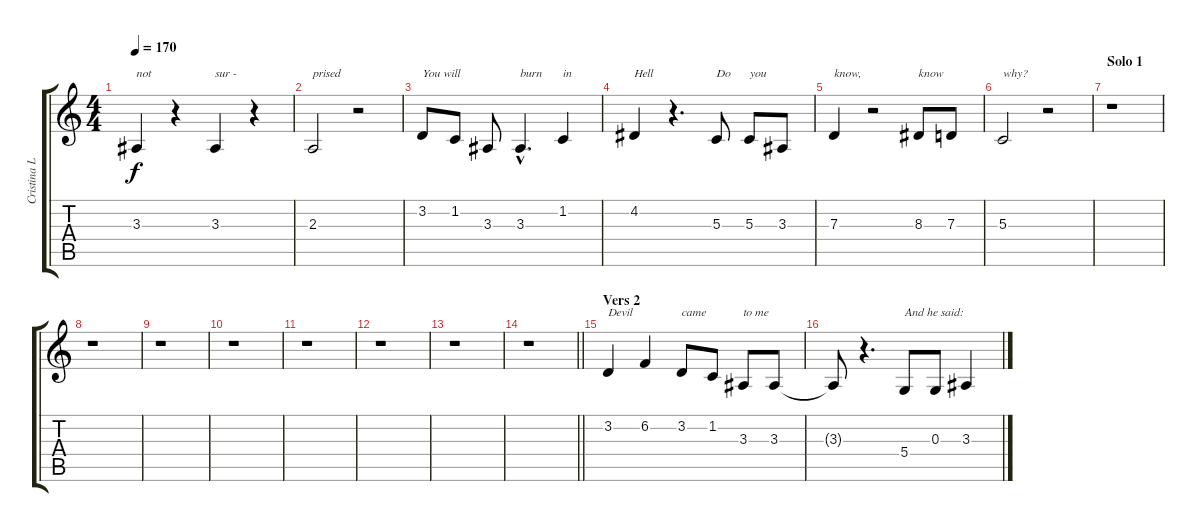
\track ("Cristina Llanos (Veu)" "Cristina L") {instrument lead6voice}
\staff {score tabs}
\tuning (E4 B3 G3 D3 A2 E2) {hide}
\ts (4 4)
\tempo 170
\clef g2
\ks c
3.3.4{txt "not" dy f} r.4 3.3.4{txt "sur - "} r.4 |
2.3.2{txt "prised"} r.2 |
3.2.8{txt "You will "} 1.2.8 3.3.8 3.3{hac}.4{d txt "burn"} 1.2.4{txt "in"} |
4.2.4{txt "Hell"} r.4{d} 5.3.8{txt "Do"} 5.3.8{txt "you"} 3.3.8 |
7.3.4{txt "know,"} r.2 8.3.8{txt "know"} 7.3.8 |
5.3.2{txt "why?"} r.2 |
\section ("" "Solo 1")
r.1 |
r.1 |
r.1 |
r.1 |
r.1 |
r.1 |
r.1 |
\barLineRight lightlight
r.1 |
\section ("" "Vers 2")
3.2.4{txt "Devil "} 6.2.4 3.2.8{txt "came"} 1.2.8 3.3.8{txt "to me"} 3.3.8 |
3.3{t}.8 r.4{d} 5.4.8{txt "And he said:"} 0.3.8 3.3.4
